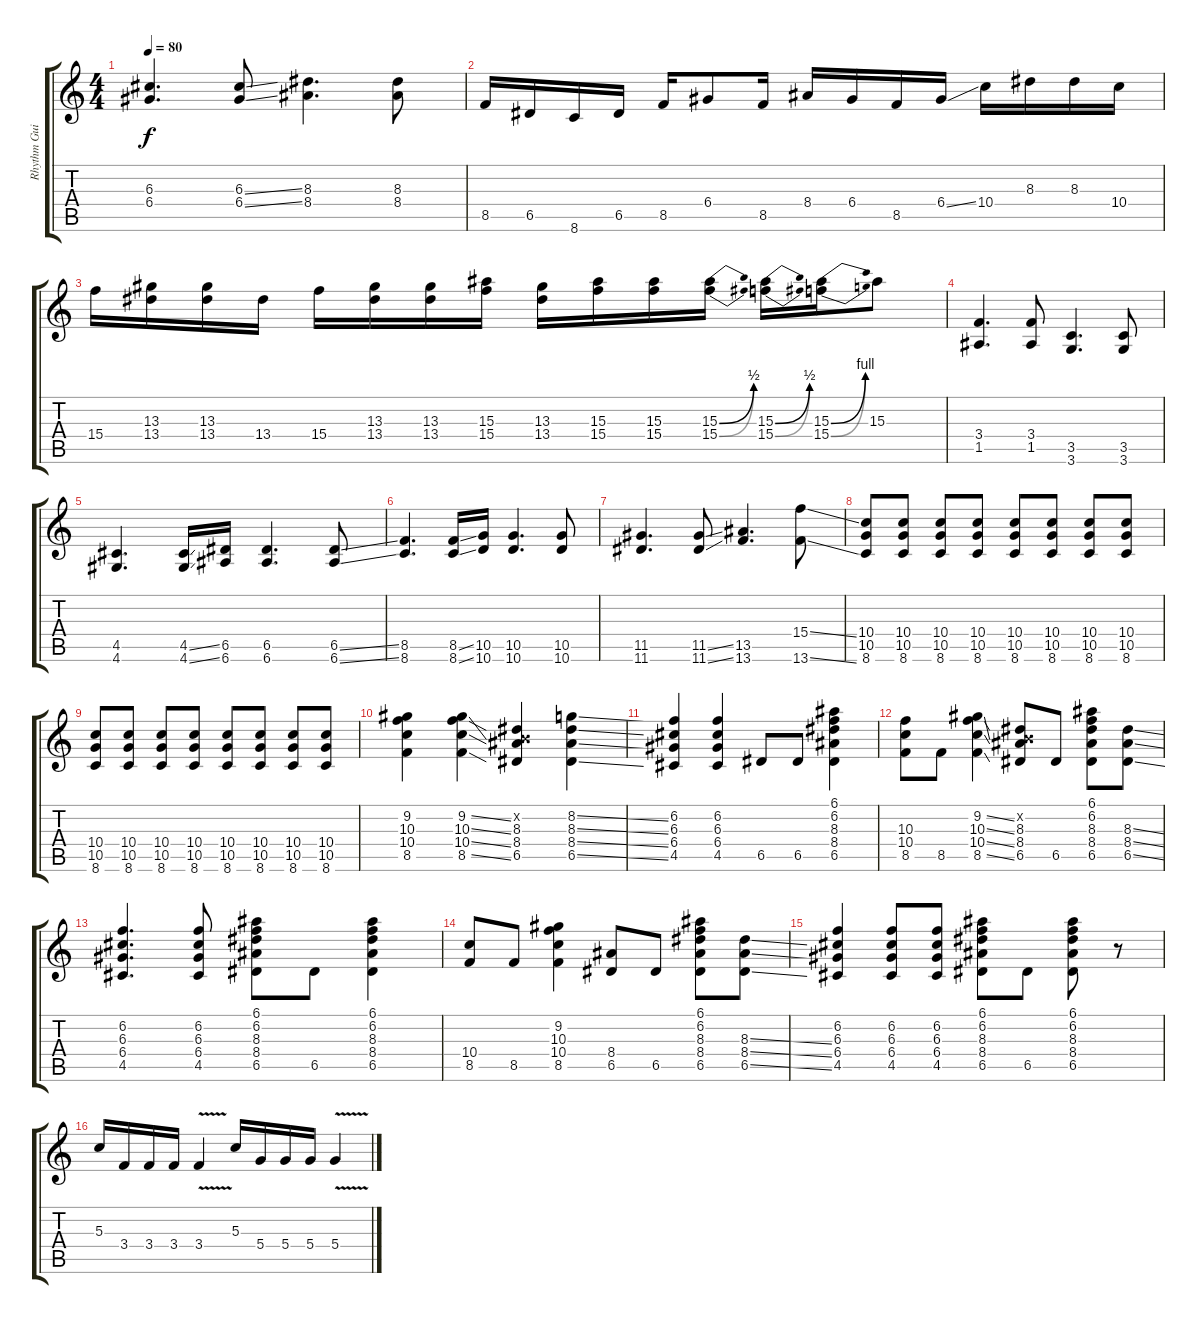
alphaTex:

\track ("Rhythm Guitar" "Rhythm Gui") {instrument electricguitarjazz}
\staff {score tabs}
\tuning (E4 B3 G3 D3 A2 E2) {hide}
\ts (4 4)
\tempo 80
\clef g2
\ks c
(6.3 6.4).4{d dy f} (6.3{ss} 6.4{ss}).8 (8.3 8.4).4{d} (8.3 8.4).8 |
8.5.16 6.5.16 8.6.16 6.5.16 8.5.16 6.4.8 8.5.16 8.4.16 6.4.16 8.5.16 6.4{ss}.16 10.4.16 8.3.16 8.3.16 10.4.16 |
15.4.16 (13.3 13.4).16 (13.3 13.4).16 13.4.16 15.4.16 (13.3 13.4).16 (13.3 13.4).16 (15.3 15.4).16 (13.3 13.4).16 (15.3 15.4).16 (15.3 15.4).16 (15.3{be (bend 0 0 60 2)} 15.4{be (bend 0 0 60 2)}).16 (15.3{be (bend 0 0 60 2)} 15.4{be (bend 0 0 60 2)}).16 (15.3{be (bend 0 0 60 4)} 15.4{be (bend 0 0 60 4)}).16 15.3.8 |
(3.4 1.5).4{d} (3.4 1.5).8 (3.5 3.6).4{d} (3.5 3.6).8 |
(4.5 4.6).4{d} (4.5{ss} 4.6{ss}).16 (6.5 6.6).16 (6.5 6.6).4{d} (6.5{ss} 6.6{ss}).8 |
(8.5 8.6).4{d} (8.5{ss} 8.6{ss}).16 (10.5 10.6).16 (10.5 10.6).4{d} (10.5 10.6).8 |
(11.5 11.6).4{d} (11.5{ss} 11.6{ss}).8 (13.5 13.6).4{d} (15.4{ss} 13.6{ss}).8 |
(10.4 10.5 8.6).8 (10.4 10.5 8.6).8 (10.4 10.5 8.6).8 (10.4 10.5 8.6).8 (10.4 10.5 8.6).8 (10.4 10.5 8.6).8 (10.4 10.5 8.6).8 (10.4 10.5 8.6).8 |
(10.4 10.5 8.6).8 (10.4 10.5 8.6).8 (10.4 10.5 8.6).8 (10.4 10.5 8.6).8 (10.4 10.5 8.6).8 (10.4 10.5 8.6).8 (10.4 10.5 8.6).8 (10.4 10.5 8.6).8 |
(9.2 10.3 10.4 8.5).4 (9.2{ss} 10.3{ss} 10.4{ss} 8.5{ss}).4 (0.2{x} 8.3 8.4 6.5).4 (8.2{ss} 8.3{ss} 8.4{ss} 6.5{ss}).4 |
(6.2 6.3 6.4 4.5).4 (6.2 6.3 6.4 4.5).4 6.5.8 6.5.8 (6.1 6.2 8.3 8.4 6.5).4 |
(10.3 10.4 8.5).8 8.5.8 (9.2{ss} 10.3{ss} 10.4{ss} 8.5{ss}).4 (0.2{x} 8.3 8.4 6.5).8 6.5.8 (6.1 6.2 8.3 8.4 6.5).8 (8.3{ss} 8.4{ss} 6.5{ss}).8 |
(6.2 6.3 6.4 4.5).4{d} (6.2 6.3 6.4 4.5).8 (6.1 6.2 8.3 8.4 6.5).8 6.5.8 (6.1 6.2 8.3 8.4 6.5).4 |
(10.4 8.5).8 8.5.8 (9.2 10.3 10.4 8.5).4 (8.4 6.5).8 6.5.8 (6.1 6.2 8.3 8.4 6.5).8 (8.3{ss} 8.4{ss} 6.5{ss}).8 |
(6.2 6.3 6.4 4.5).4 (6.2 6.3 6.4 4.5).8 (6.2 6.3 6.4 4.5).8 (6.1 6.2 8.3 8.4 6.5).8 6.5.8 (6.1 6.2 8.3 8.4 6.5).8 r.8 |
5.3.16 3.4.16 3.4.16 3.4.16 3.4{v}.4 5.3.16 5.4.16 5.4.16 5.4.16 5.4{v}.4
